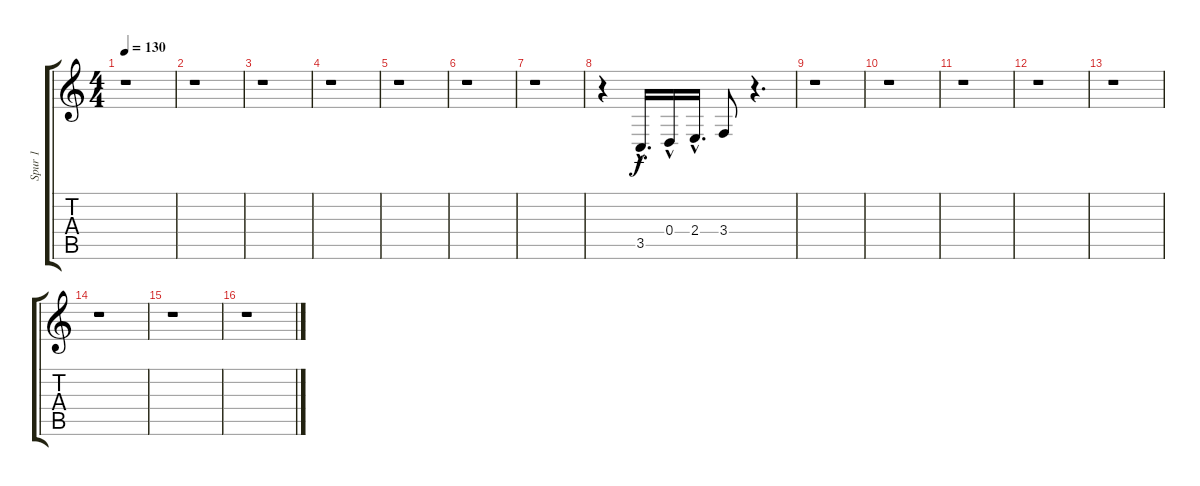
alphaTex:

\track ("Spur 1" "Spur 1") {instrument trombone}
\staff {score tabs}
\tuning (E4 B3 G3 D3 A2 E2) {hide}
\ts (4 4)
\tempo 130
\clef g2
\ks c
r.1{dy f} |
r.1 |
r.1 |
r.1 |
r.1 |
r.1 |
r.1 |
r.4 3.5{hac}.16{d} 0.4{hac}.16 2.4{hac}.16{d} 3.4.8 r.4{d} |
r.1 |
r.1 |
r.1 |
r.1 |
r.1 |
r.1 |
r.1 |
r.1
